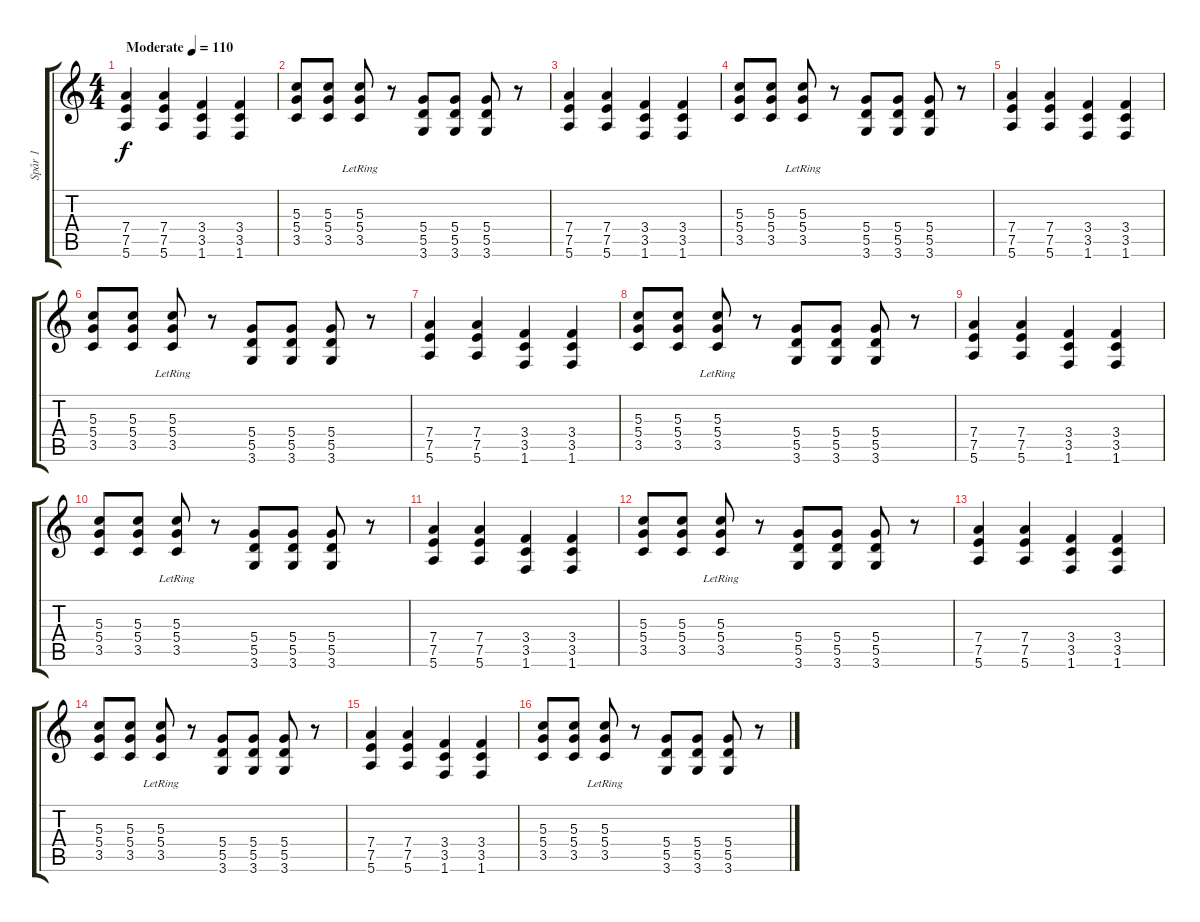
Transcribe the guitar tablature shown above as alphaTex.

\track ("Spår 1" "Spår 1") {instrument distortionguitar}
\staff {score tabs}
\tuning (E4 B3 G3 D3 A2 E2) {hide}
\ts (4 4)
\tempo (110 "Moderate")
\clef g2
\ks c
(7.4 7.5 5.6).4{dy f instrument distortionguitar} (7.4 7.5 5.6).4 (3.4 3.5 1.6).4 (3.4 3.5 1.6).4 |
(5.3 5.4 3.5).8 (5.3 5.4 3.5).8 (5.3 5.4 3.5{lr}).8 r.8 (5.4 5.5 3.6).8 (5.4 5.5 3.6).8 (5.4 5.5 3.6).8 r.8 |
(7.4 7.5 5.6).4 (7.4 7.5 5.6).4 (3.4 3.5 1.6).4 (3.4 3.5 1.6).4 |
(5.3 5.4 3.5).8 (5.3 5.4 3.5).8 (5.3 5.4 3.5{lr}).8 r.8 (5.4 5.5 3.6).8 (5.4 5.5 3.6).8 (5.4 5.5 3.6).8 r.8 |
(7.4 7.5 5.6).4 (7.4 7.5 5.6).4 (3.4 3.5 1.6).4 (3.4 3.5 1.6).4 |
(5.3 5.4 3.5).8 (5.3 5.4 3.5).8 (5.3 5.4 3.5{lr}).8 r.8 (5.4 5.5 3.6).8 (5.4 5.5 3.6).8 (5.4 5.5 3.6).8 r.8 |
(7.4 7.5 5.6).4 (7.4 7.5 5.6).4 (3.4 3.5 1.6).4 (3.4 3.5 1.6).4 |
(5.3 5.4 3.5).8 (5.3 5.4 3.5).8 (5.3 5.4 3.5{lr}).8 r.8 (5.4 5.5 3.6).8 (5.4 5.5 3.6).8 (5.4 5.5 3.6).8 r.8 |
(7.4 7.5 5.6).4 (7.4 7.5 5.6).4 (3.4 3.5 1.6).4 (3.4 3.5 1.6).4 |
(5.3 5.4 3.5).8 (5.3 5.4 3.5).8 (5.3 5.4 3.5{lr}).8 r.8 (5.4 5.5 3.6).8 (5.4 5.5 3.6).8 (5.4 5.5 3.6).8 r.8 |
(7.4 7.5 5.6).4 (7.4 7.5 5.6).4 (3.4 3.5 1.6).4 (3.4 3.5 1.6).4 |
(5.3 5.4 3.5).8 (5.3 5.4 3.5).8 (5.3 5.4 3.5{lr}).8 r.8 (5.4 5.5 3.6).8 (5.4 5.5 3.6).8 (5.4 5.5 3.6).8 r.8 |
(7.4 7.5 5.6).4 (7.4 7.5 5.6).4 (3.4 3.5 1.6).4 (3.4 3.5 1.6).4 |
(5.3 5.4 3.5).8 (5.3 5.4 3.5).8 (5.3 5.4 3.5{lr}).8 r.8 (5.4 5.5 3.6).8 (5.4 5.5 3.6).8 (5.4 5.5 3.6).8 r.8 |
(7.4 7.5 5.6).4 (7.4 7.5 5.6).4 (3.4 3.5 1.6).4 (3.4 3.5 1.6).4 |
(5.3 5.4 3.5).8 (5.3 5.4 3.5).8 (5.3 5.4 3.5{lr}).8 r.8 (5.4 5.5 3.6).8 (5.4 5.5 3.6).8 (5.4 5.5 3.6).8 r.8
